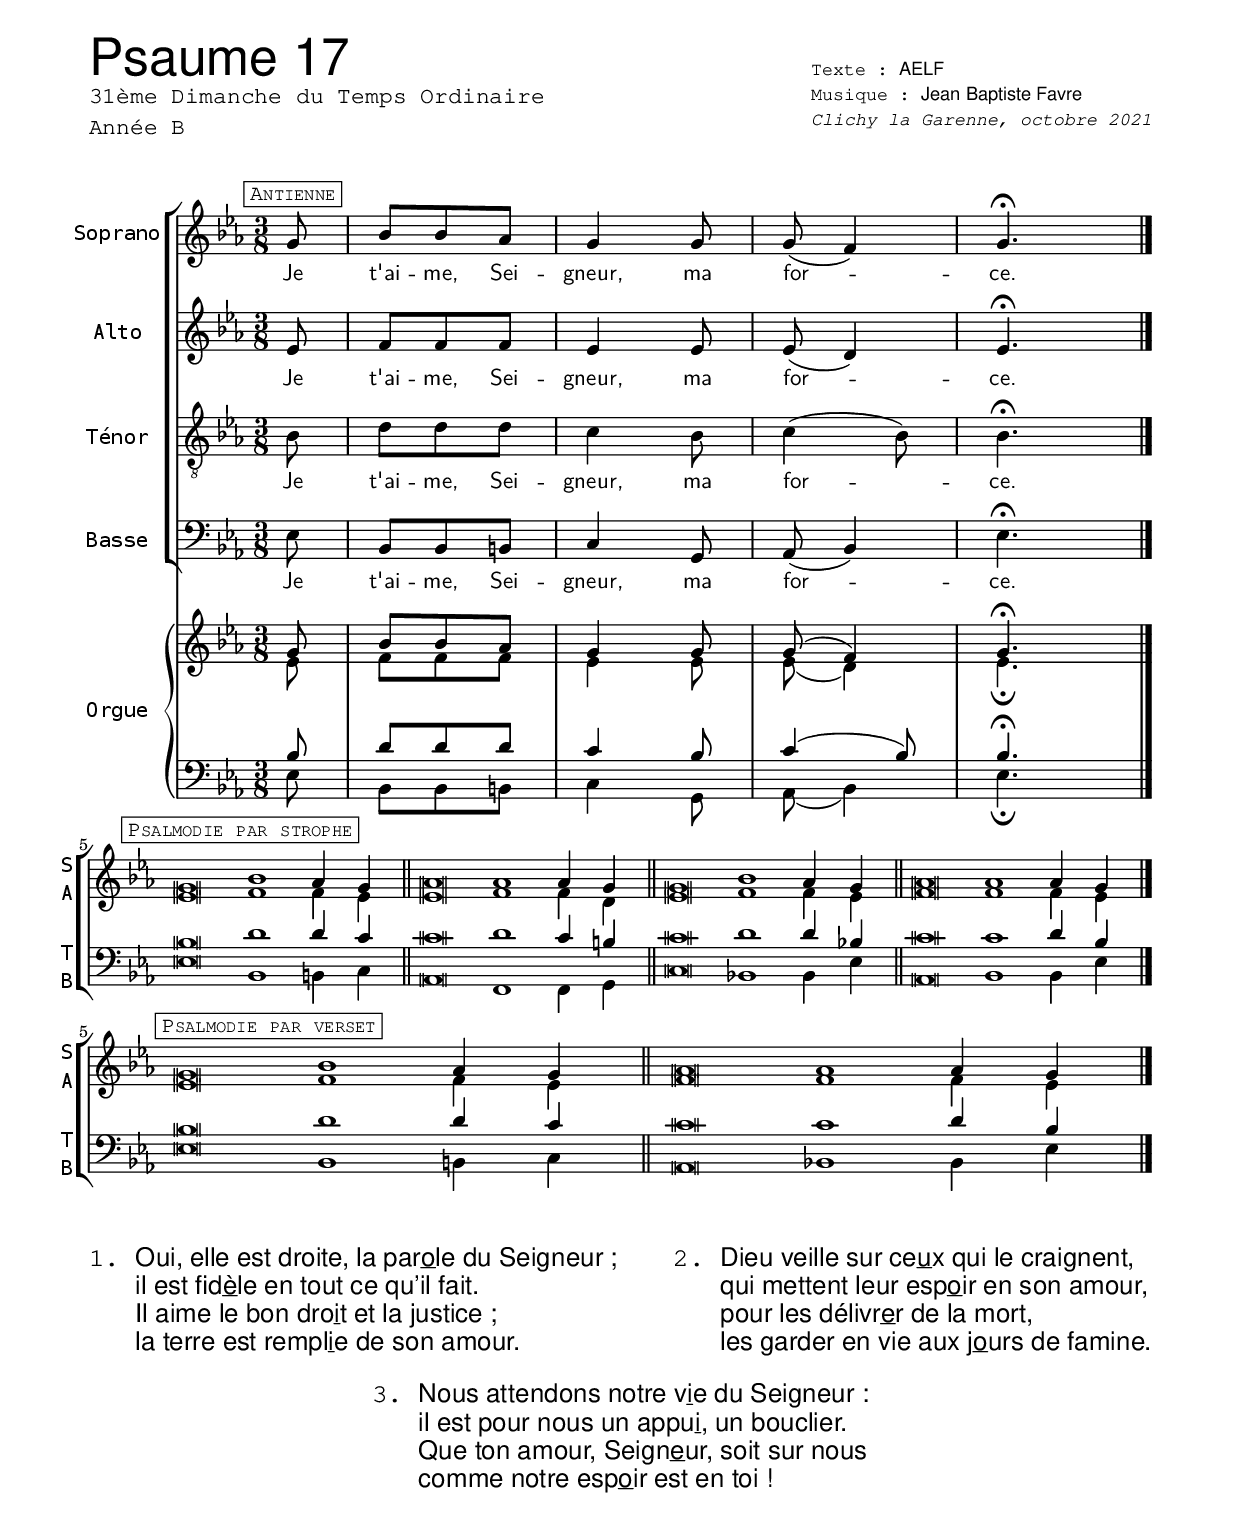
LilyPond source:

\version "2.18.2"
\language "english"
\include "../libs/commonFunctions.ily"

tempoVerseRallentando = {
  \set Score.tempoHideNote = ##t
  \tempo 4=60
}
tempoVerseAcelerando = {
  \set Score.tempoHideNote = ##t
  \tempo 2=120
}

scoreHeader = \header {
  title = "Psaume 17"
  subtitle = \markup { \column { "31ème Dimanche du Temps Ordinaire" "Année B" }}
  composer = "Jean Baptiste Favre"
  poet = "AELF"
  date = "Clichy la Garenne, octobre 2021"
}

global = {
  \key ef \major
  \time 3/8
}

%%%%%%%%%%%%%%%%%%%%%%%%%%%%%%
%%%%%%%%%% Antiphon %%%%%%%%%%
%%%%%%%%%%%%%%%%%%%%%%%%%%%%%%

antiphonRythm = {
 \partial 8 s8 s4.*4 \bar "|." \break
}
antiphonMusicSoprano = \relative c'' {
  \markCustom "Antienne"
  \partial 8 g8 bf8 bf af g4 g8 g8 (f4) g4.
  }

antiphonMusicAlto = \relative c' {
  \partial 8 ef8 f f f ef4 ef8 ef (d4) ef4.
  }

antiphonMusicTenor =  \relative c' {
  \partial 8 bf8 d d d c4 bf8 c4 (bf8) bf4.
  }

antiphonMusicBass =  \relative c {
  \partial 8 ef8 bf bf b c4 g8 af (bf4) ef4.
  }

antiphonLyrics = \lyricmode {
  Je t'ai -- me, Sei -- gneur, ma for -- ce.
  }

antiphonLyricsSoprano = \antiphonLyrics
antiphonLyricsAlto = \antiphonLyrics
antiphonLyricsTenor = \antiphonLyrics
antiphonLyricsBass = \antiphonLyrics

%%%%%%%%%%%%%%%%%%%%%%%%%%%%%%%%%%%%%%%%%%%%%%
%%%%%%%%%%          Verses          %%%%%%%%%%
%%%%%%%%%%%%%%%%%%%%%%%%%%%%%%%%%%%%%%%%%%%%%%
verseStropheRythm = {
  \accidentalStyle forget
  \once \override Score.RehearsalMark.break-align-symbols = #'(clef)
  \markCustom "Psalmodie par strophe" \cadenzaOn
  \tempoVerseAcelerando s\breve s1 \tempoVerseRallentando s4 s4 \bar "||"
  \tempoVerseAcelerando s\breve s1 \tempoVerseRallentando s4 s4 \bar "||"
  \tempoVerseAcelerando s\breve s1 \tempoVerseRallentando s4 s4 \bar "||"
  \tempoVerseAcelerando s\breve s1 \tempoVerseRallentando s4 s4 \bar "|." \break
}
verseRythm = {
  \markCustom "Psalmodie par verset" \cadenzaOn
  \tempoVerseAcelerando s\breve s1 \tempoVerseRallentando s4 s4 \bar "||"
  \tempoVerseAcelerando s\breve s1 \tempoVerseRallentando s4 s4 \bar "|."
}
verseStropheMusicSoprano = \relative c'' {
  g\breve bf1 af4 g
  af\breve af1 af4 g
  g\breve bf1 af4 g
  af\breve af1 af4 g
  }
verseMusicSoprano = \relative c'' {
  g\breve bf1 af4 g
  af\breve af1 af4 g
  }
verseStropheMusicAlto = \relative c' {
  ef\breve f1 f4 ef
  ef\breve f1 f4 d
  ef\breve f1 f4 ef
  f\breve f1 f4 ef
  }
verseMusicAlto = \relative c' {
  ef\breve f1 f4 ef
  f\breve f1 f4 ef
  }

verseStropheMusicTenor = \relative c' {
  bf\breve d1 d4 c
  c\breve d1 c4 b
  c\breve d1 d4 bf
  c\breve c1 d4 bf
  }
verseMusicTenor = \relative c' {
  bf\breve d1 d4 c
  c\breve c1 d4 bf
  }

verseStropheMusicBass = \relative c {
  ef\breve bf1 b4 c4
  af\breve f1 f4 g
  c\breve bf1 bf4 ef
  af,\breve bf1 bf4 ef
  }
verseMusicBass = \relative c {
  ef\breve bf1 b4 c4
  af\breve bf1 bf4 ef
  }

verseLyrics = \markuplist {
  \override #'(font-family . sans)
  \override #'(font-size . 2)
  \column {
    \fill-line {
      \left-column{
        \concat { \typewriter "1. " "Oui, elle est droite, la par" \underline o "le du Seigneur&nbsp;;"}
        \concat { \typewriter "   " "il est fid" \underline è "le en tout ce qu’il fait."}
        \concat { \typewriter "   " "Il aime le bon dro" \underline i "t et la justice&nbsp;;"}
        \concat { \typewriter "   " "la terre est rempl" \underline i "e de son amour."}
      }
      \hspace #1
      \left-column{
        \concat { \typewriter "2. " "Dieu veille sur ce" \underline u "x qui le craignent,"}
        \concat { \typewriter "   " "qui mettent leur esp" \underline o "ir en son amour,"}
        \concat { \typewriter "   " "pour les délivr" \underline e "r de la mort,"}
        \concat { \typewriter "   " "les garder en vie aux j" \underline o "urs de famine."}
      }
    }
    \vspace #1
    \fill-line {
      \column {
        \concat { \typewriter "3. " "Nous attendons notre v" \underline i "e du Seigneur&nbsp;:"}
        \concat { \typewriter "   " "il est pour nous un appu" \underline i ", un bouclier."}
        \concat { \typewriter "   " "Que ton amour, Seign" \underline e "ur, soit sur nous"}
        \concat { \typewriter "   " "comme notre esp" \underline o "ir est en toi&nbsp;!"}
      }
    }
  }
}

%%%%%%%%%%%%%%%%%%%%%%%%%%%%%%%%%%%%%%%%%%%%%%%%%%%%%%%%%%%%%%%%%%%%%
%%%%%%%%%%%%%%%%%%%          Draw score          %%%%%%%%%%%%%%%%%%%%
%%%%%%%%%%%%%%%%%%%%%%%%%%%%%%%%%%%%%%%%%%%%%%%%%%%%%%%%%%%%%%%%%%%%%
% Load Piano settings & layout
partition = {
  <<
    % Antienne à 4 voix mixtes
    %\include "../libs/layouts/commonAntiphonFourVoices.ily"
    \new ChoirStaff = "Antophon4Voices" <<
      \new Staff = "AntiphonSopranoStaff" <<
        \once \override Staff.VerticalAxisGroup.remove-first = ##t
        \set Staff.instrumentName = "Soprano"
        \clef "treble"
        \new Dynamics \antiphonRythm
        \new Voice = "antiphonSoprano" { \global \antiphonMusicSoprano\fermata}
        \new Lyrics \lyricsto "antiphonSoprano" { \antiphonLyricsSoprano }
      >>
      \new Staff = "AntiphonAltoStaff" <<
        \once \override Staff.VerticalAxisGroup.remove-first = ##t
        \set Staff.instrumentName = "Alto"
        \clef "treble"
        \new Dynamics \antiphonRythm
        \new Voice = "antiphonAlto" { \global \antiphonMusicAlto\fermata }
        \new Lyrics \lyricsto "antiphonAlto" { \antiphonLyricsAlto }
      >>
      \new Staff = "AntiphonTenorStaff" <<
        \once \override Staff.VerticalAxisGroup.remove-first = ##t
        \set Staff.instrumentName = "Ténor"
        \clef "treble_8"
        \new Dynamics \antiphonRythm
        \new Voice = "antiphonTenor" { \global \antiphonMusicTenor\fermata }
        \new Lyrics \lyricsto "antiphonTenor" { \antiphonLyricsTenor }
      >>
      \new Staff  = "AntiphonBassStaff" <<
        \once \override Staff.VerticalAxisGroup.remove-first = ##t
        \set Staff.instrumentName = "Basse"
        \clef "bass"
        \new Dynamics \antiphonRythm
        \new Voice = "AntiphonBass" { \global \antiphonMusicBass\fermata }
        \new Lyrics \lyricsto "AntiphonBass" { \antiphonLyricsBass }
      >>
    >>
    %\include "../libs/layouts/commonPiano.ily"
    \new PianoStaff
    <<
      \set PianoStaff.instrumentName = #"Orgue"
      \new Staff <<
        \set Staff.printPartCombineTexts = ##f
        \once \override Staff.VerticalAxisGroup.remove-first = ##t
        \clef treble
        \new Voice = "soprani" {\global \voiceOne \antiphonMusicSoprano\fermata }
        \new Voice = "alti" {\global \voiceTwo \antiphonMusicAlto\fermata }
      >>
      \new Staff <<
        \set Staff.printPartCombineTexts = ##f
        \once \override Staff.VerticalAxisGroup.remove-first = ##t
        \clef bass
        \new Voice = "tenors" {\global \voiceThree \antiphonMusicTenor\fermata }
        \new Voice = "bass" {\global \voiceFour \antiphonMusicBass\fermata }
      >>
    >>
    % Psalmodie à 4 voix mixtes
    %\include "../libs/layouts/commonVerseFourVoices.ily"
    \new ChoirStaff = "versePsalmody"
    <<
      \new Staff = "verseSopranoAlto" <<
        \set Staff.shortInstrumentName = \markup { \right-column { "S" "A" } }
        \once \override Staff.VerticalAxisGroup.remove-first = ##t
        \global
        \clef treble
        \new Dynamics {\silence \antiphonMusicSoprano \verseStropheRythm \verseRythm}
        \new Voice = "verseSoprano" << \voiceOne {\silence \antiphonMusicSoprano \cadenzaOn \verseStropheMusicSoprano \verseMusicSoprano } >>
        \new Voice = "verseAlto" << \voiceTwo {\silence \antiphonMusicSoprano \cadenzaOn \verseStropheMusicAlto \verseMusicAlto } >>
      >>
      \new Staff = "verseTenorBass" <<
        \set Staff.shortInstrumentName = \markup { \right-column { "T" "B" } }
        \once \override Staff.VerticalAxisGroup.remove-first = ##t
        \global
        \clef bass
        \new Dynamics {\silence \antiphonMusicSoprano \verseStropheRythm \verseRythm}
        \new Voice = "verseTenor" << \voiceOne {\silence \antiphonMusicSoprano \cadenzaOn \verseStropheMusicTenor \verseMusicTenor } >>
        \new Voice = "verseBass" << \voiceTwo {\silence \antiphonMusicSoprano \cadenzaOn \verseStropheMusicBass \verseMusicBass } >>
      >>
    >>
  >>
}
%%%%%%%%%%%%% PARTITION VISUELLE %%%%%%%%%%%%%
% PDF output
\paper {
  top-margin = 1.5\cm
  bottom-margin = 1.5\cm
  left-margin = 1.5\cm
  right-margin = 1.5\cm
  markup-system-spacing = #'((basic-distance . 10)
     (minimum-distance . 10)
     (padding . 5)
     (stretchability . 5))
 system-system-spacing = #'((basic-distance . 5)
     (minimum-distance . 5)
     (padding . 1)
     (stretchability . 5))
  #(define fonts
    (set-global-fonts
     #:music "emmentaler"
     #:brace "emmentaler"
     #:roman "Latin Modern Roman"
     #:sans "Cantarell"
    ))
  #(include-special-characters)
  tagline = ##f
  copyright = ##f
  scoreTitleMarkup = \markup \columns {
    \fill-line {
      \column {
        \line {
          \left-column {
            \fontsize #8 \sans \fromproperty #'header:title
            \fontsize #1 \typewriter \fromproperty #'header:subtitle
          }
        }
      }
      \column {
        \line {
          \fontsize #-1
          \left-column {
            \line { \concat { \typewriter "Texte&nbsp;: " \sans \fromproperty #'header:poet \bold " " } }
            \line { \concat { \typewriter "Musique&nbsp;: " \sans \fromproperty #'header:composer \bold " " } }
            \typewriter \italic \fromproperty #'header:date
          }
        }
      }
    }
  }
}

#(set-global-staff-size 18)
\score {
  \partition
  \layout {
      ragged-last = ##f
      \context {
          \Staff
          \RemoveEmptyStaves
          \override NoteHead #'style = #'altdefault
          \override InstrumentName #'font-name = #"Monospace Regular"
      }
      \context {
          \PianoStaff
          \RemoveEmptyStaves
          \override NoteHead #'style = #'altdefault
          \override InstrumentName #'font-name = #"Monospace Regular"
      }
      \context {
          \ChoirStaff
          \RemoveEmptyStaves
          \override NoteHead #'style = #'altdefault
          \override InstrumentName #'font-name = #"Monospace Regular"
      }
      \override LyricText #'font-name = #"Latin Modern Sans"
      \override Score.RehearsalMark.font-family = #'typewriter
  }
  \scoreHeader
}
\verseLyrics

% Midi output
partitionStrophe = {
      \new PianoStaff = "antiphonMusic"
      <<
        \new Staff <<
          \global \clef treble
          \new Dynamics \antiphonRythm
          \new Voice = "antiphonMusicSoprano" \antiphonMusicSoprano
          \new Voice = "antiphonMusicAlto" \antiphonMusicAlto
        >>
        \new Staff <<
          \global \clef bass
          \new Dynamics \antiphonRythm
          \new Voice = "antiphonMusicTenor" \antiphonMusicTenor
          \new Voice = "antiphonMusicBass" \antiphonMusicBass
        >>
      >>
      \new ChoirStaff = "verseMusic"
      <<
        \new Staff = "verseMusicSA"
        <<
          \global
          \clef treble
          \new Dynamics {\verseStropheRythm}
          \new Voice = "verseMusicSoprano" \verseStropheMusicSoprano
          \new Voice = "verseMusicAlto" \verseStropheMusicAlto
        >>
        \new Staff = "verseMusicTB"
        <<
          \global
          \clef bass
          \new Dynamics {\verseStropheRythm}
          \new Voice = "verseMusicTenor" \verseStropheMusicTenor
          \new Voice = "verseMusicBass" \verseStropheMusicBass
        >>
      >>
    }
partitionVerset = {
      \new PianoStaff = "antiphonMusic"
      <<
        \new Staff <<
          \global \clef treble
          \new Dynamics \antiphonRythm
          \new Voice = "antiphonMusicSoprano" \antiphonMusicSoprano
          \new Voice = "antiphonMusicAlto" \antiphonMusicAlto
        >>
        \new Staff <<
          \global \clef bass
          \new Dynamics \antiphonRythm
          \new Voice = "antiphonMusicTenor" \antiphonMusicTenor
          \new Voice = "antiphonMusicBass" \antiphonMusicBass
        >>
      >>
      \new ChoirStaff = "verseMusic"
      <<
        \new Staff = "verseMusicSA"
        <<
          \global
          \clef treble
          \new Dynamics {\verseRythm}
          \new Voice = "verseMusicSoprano" \verseMusicSoprano
          \new Voice = "verseMusicAlto" \verseMusicAlto
        >>
        \new Staff = "verseMusicTB"
        <<
          \global
          \clef bass
          \new Dynamics {\verseRythm}
          \new Voice = "verseMusicTenor" \verseMusicTenor
          \new Voice = "verseMusicBass" \verseMusicBass
        >>
      >>
    }

\book {
\bookOutputSuffix "Verset"
\score {
  <<
    \keepWithTag #'audio \unfoldRepeats \partitionVerset
    \context Staff = "Soprano" {
      \set Score.midiMinimumVolume = #0.5
      \set Score.midiMaximumVolume = #0.7
      \set Staff.midiMinimumVolume = #0.8
      \set Staff.midiMaximumVolume = #1
    }
    \context Voice = "Soprano" {
      \set Score.midiMinimumVolume = #0.5
      \set Score.midiMaximumVolume = #0.7
      \set Staff.midiMinimumVolume = #0.8
      \set Staff.midiMaximumVolume = #1
    }
  >>
  \midi { \set midiMergeUnisons = ##t  \tempo 4. = 55}
}
}
\book {
\bookOutputSuffix "Strophe"
\score {
  <<
    \keepWithTag #'audio \unfoldRepeats \partitionStrophe
    \context Staff = "Soprano" {
      \set Score.midiMinimumVolume = #0.5
      \set Score.midiMaximumVolume = #0.7
      \set Staff.midiMinimumVolume = #0.8
      \set Staff.midiMaximumVolume = #1
    }
    \context Voice = "Soprano" {
      \set Score.midiMinimumVolume = #0.5
      \set Score.midiMaximumVolume = #0.7
      \set Staff.midiMinimumVolume = #0.8
      \set Staff.midiMaximumVolume = #1
    }
  >>
  \midi { \set midiMergeUnisons = ##t \tempo 4. = 55}
}
}